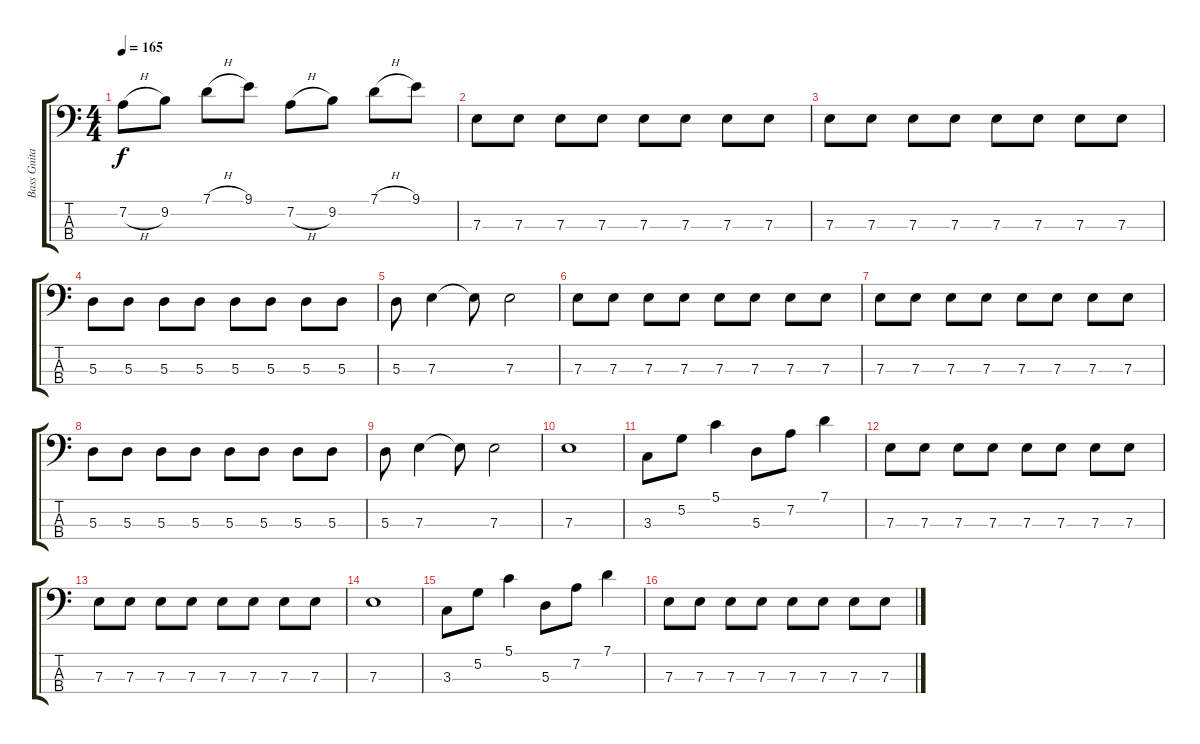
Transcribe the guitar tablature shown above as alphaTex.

\track ("Bass Guitar" "Bass Guita") {instrument electricbassfinger}
\staff {score tabs}
\tuning (G2 D2 A1 E1) {hide}
\ts (4 4)
\tempo 165
\clef f4
\ks c
7.2{h}.8{dy f} 9.2.8 7.1{h}.8 9.1.8 7.2{h}.8 9.2.8 7.1{h}.8 9.1.8 |
7.3.8 7.3.8 7.3.8 7.3.8 7.3.8 7.3.8 7.3.8 7.3.8 |
7.3.8 7.3.8 7.3.8 7.3.8 7.3.8 7.3.8 7.3.8 7.3.8 |
5.3.8 5.3.8 5.3.8 5.3.8 5.3.8 5.3.8 5.3.8 5.3.8 |
5.3.8 7.3.4 7.3{t}.8 7.3.2 |
7.3.8 7.3.8 7.3.8 7.3.8 7.3.8 7.3.8 7.3.8 7.3.8 |
7.3.8 7.3.8 7.3.8 7.3.8 7.3.8 7.3.8 7.3.8 7.3.8 |
5.3.8 5.3.8 5.3.8 5.3.8 5.3.8 5.3.8 5.3.8 5.3.8 |
5.3.8 7.3.4 7.3{t}.8 7.3.2 |
7.3.1 |
3.3.8 5.2.8 5.1.4 5.3.8 7.2.8 7.1.4 |
7.3.8 7.3.8 7.3.8 7.3.8 7.3.8 7.3.8 7.3.8 7.3.8 |
7.3.8 7.3.8 7.3.8 7.3.8 7.3.8 7.3.8 7.3.8 7.3.8 |
7.3.1 |
3.3.8 5.2.8 5.1.4 5.3.8 7.2.8 7.1.4 |
7.3.8 7.3.8 7.3.8 7.3.8 7.3.8 7.3.8 7.3.8 7.3.8
